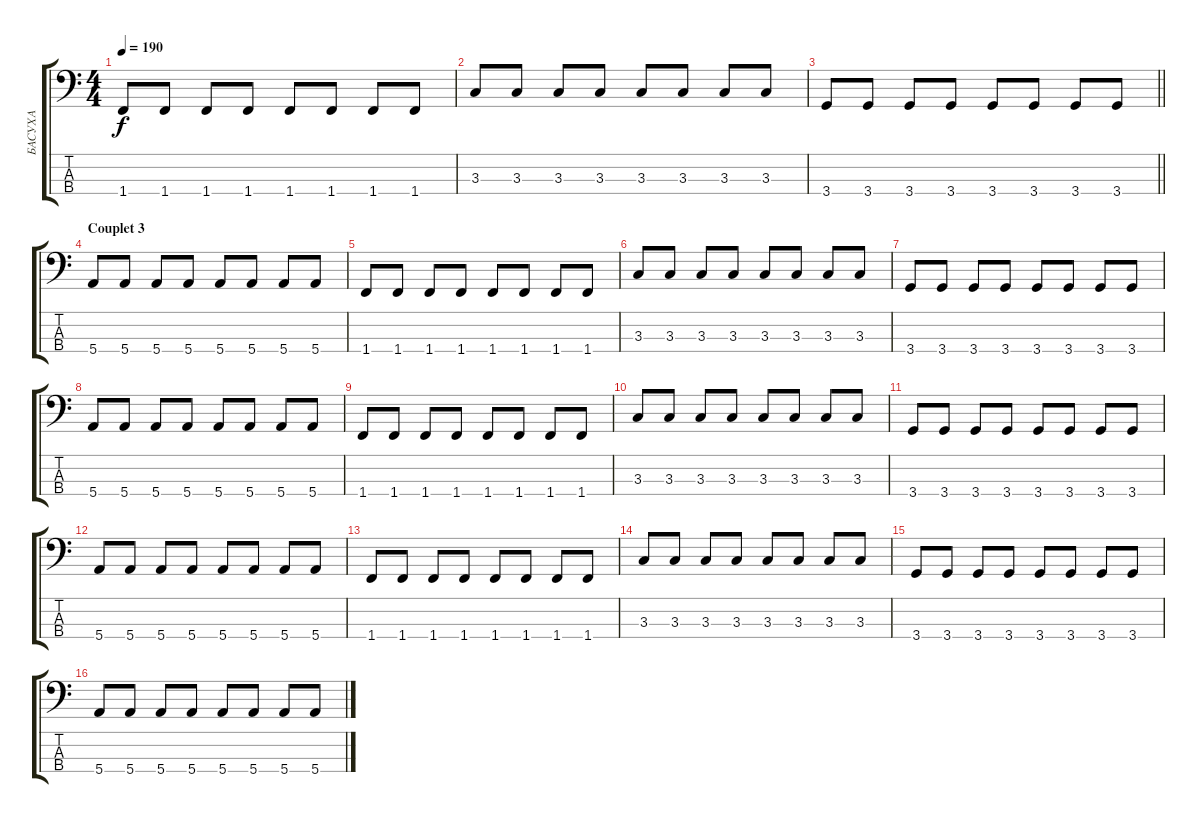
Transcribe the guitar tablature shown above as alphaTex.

\track ("БАСУХА" "БАСУХА") {instrument electricbasspick}
\staff {score tabs}
\tuning (G2 D2 A1 E1) {hide}
\ts (4 4)
\tempo 190
\clef f4
\ks c
1.4.8{dy f} 1.4.8 1.4.8 1.4.8 1.4.8 1.4.8 1.4.8 1.4.8 |
3.3.8 3.3.8 3.3.8 3.3.8 3.3.8 3.3.8 3.3.8 3.3.8 |
\barLineRight lightlight
3.4.8 3.4.8 3.4.8 3.4.8 3.4.8 3.4.8 3.4.8 3.4.8 |
\section ("" "Couplet 3")
5.4.8 5.4.8 5.4.8 5.4.8 5.4.8 5.4.8 5.4.8 5.4.8 |
1.4.8 1.4.8 1.4.8 1.4.8 1.4.8 1.4.8 1.4.8 1.4.8 |
3.3.8 3.3.8 3.3.8 3.3.8 3.3.8 3.3.8 3.3.8 3.3.8 |
3.4.8 3.4.8 3.4.8 3.4.8 3.4.8 3.4.8 3.4.8 3.4.8 |
5.4.8 5.4.8 5.4.8 5.4.8 5.4.8 5.4.8 5.4.8 5.4.8 |
1.4.8 1.4.8 1.4.8 1.4.8 1.4.8 1.4.8 1.4.8 1.4.8 |
3.3.8 3.3.8 3.3.8 3.3.8 3.3.8 3.3.8 3.3.8 3.3.8 |
3.4.8 3.4.8 3.4.8 3.4.8 3.4.8 3.4.8 3.4.8 3.4.8 |
5.4.8 5.4.8 5.4.8 5.4.8 5.4.8 5.4.8 5.4.8 5.4.8 |
1.4.8 1.4.8 1.4.8 1.4.8 1.4.8 1.4.8 1.4.8 1.4.8 |
3.3.8 3.3.8 3.3.8 3.3.8 3.3.8 3.3.8 3.3.8 3.3.8 |
3.4.8 3.4.8 3.4.8 3.4.8 3.4.8 3.4.8 3.4.8 3.4.8 |
5.4.8 5.4.8 5.4.8 5.4.8 5.4.8 5.4.8 5.4.8 5.4.8
